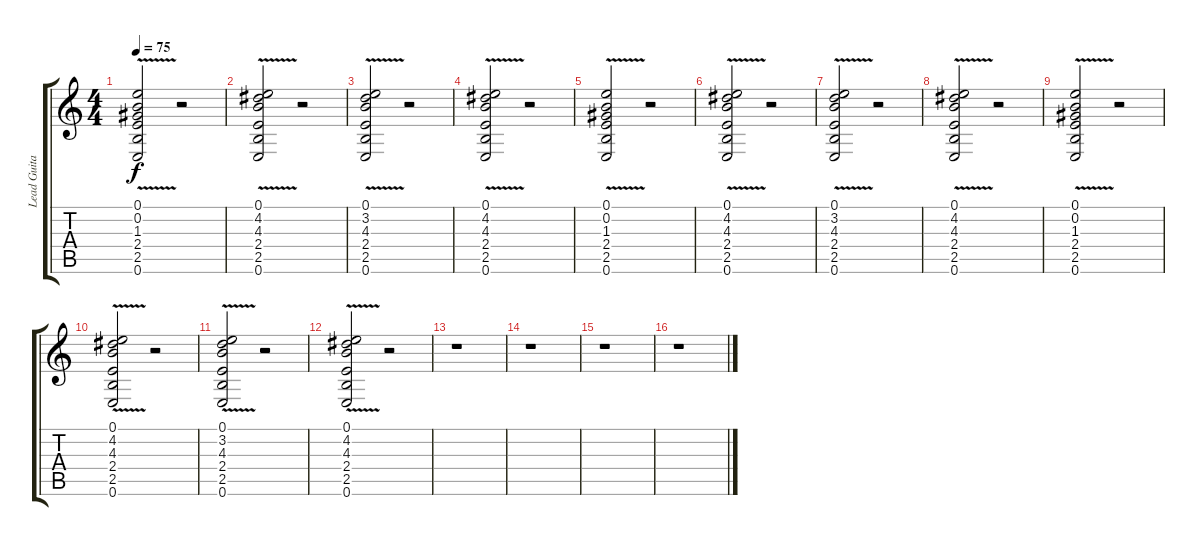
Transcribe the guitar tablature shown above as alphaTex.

\track ("Lead Guitar" "Lead Guita") {instrument distortionguitar}
\staff {score tabs}
\tuning (E4 B3 G3 D3 A2 E2) {hide}
\ts (4 4)
\tempo 75
\clef g2
\ks c
(0.1{v} 0.2 1.3 2.4 2.5 0.6).2{dy f} r.2 |
(0.1{v} 4.2 4.3 2.4 2.5 0.6).2 r.2 |
(0.1{v} 3.2 4.3 2.4 2.5 0.6).2 r.2 |
(0.1{v} 4.2 4.3 2.4 2.5 0.6).2 r.2 |
(0.1{v} 0.2 1.3 2.4 2.5 0.6).2 r.2 |
(0.1{v} 4.2 4.3 2.4 2.5 0.6).2 r.2 |
(0.1{v} 3.2 4.3 2.4 2.5 0.6).2 r.2 |
(0.1{v} 4.2 4.3 2.4 2.5 0.6).2 r.2 |
(0.1{v} 0.2 1.3 2.4 2.5 0.6).2 r.2 |
(0.1{v} 4.2 4.3 2.4 2.5 0.6).2 r.2 |
(0.1{v} 3.2 4.3 2.4 2.5 0.6).2 r.2 |
(0.1{v} 4.2 4.3 2.4 2.5 0.6).2 r.2 |
r.1 |
r.1 |
r.1 |
r.1
